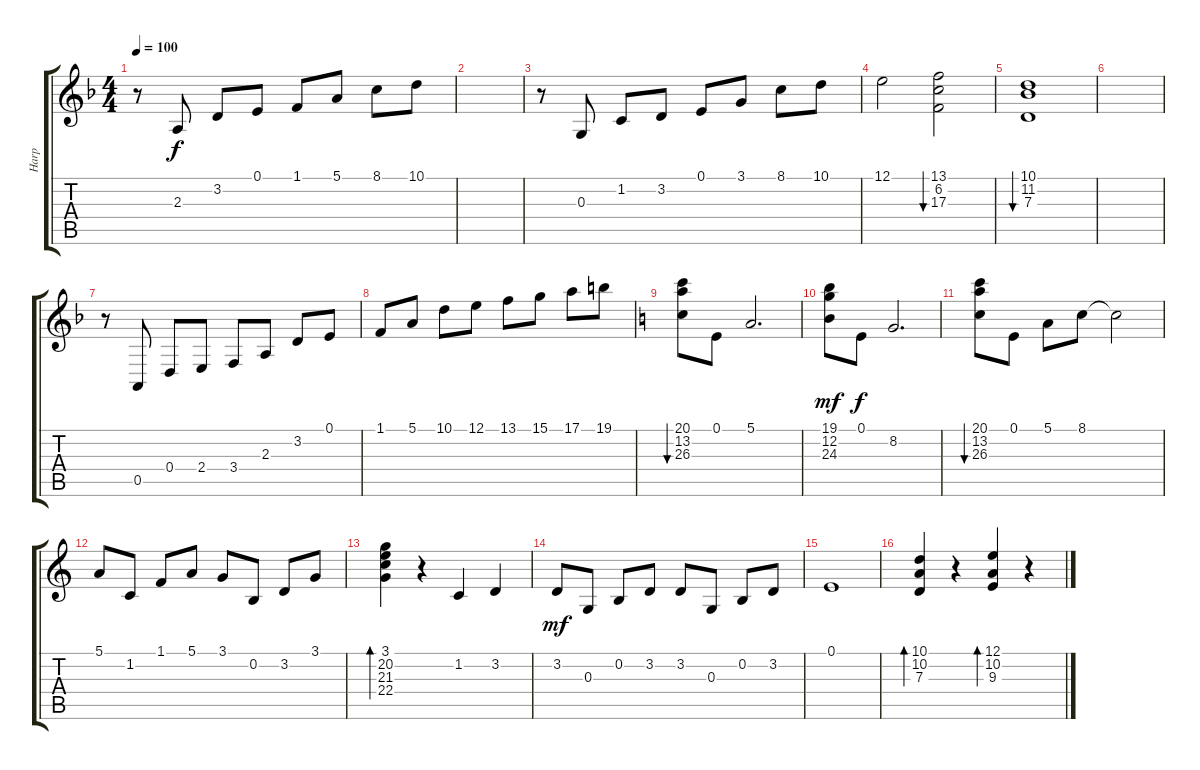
\track ("Harp" "Harp") {instrument orchestralharp}
\staff {score tabs}
\tuning (E4 B3 G3 D3 A2 E2) {hide}
\ts (4 4)
\tempo 100
\clef g2
\ks dminor
r.8{dy f} 2.3.8 3.2.8 0.1.8 1.1.8 5.1.8 8.1.8 10.1.8 |
|
r.8 0.3.8 1.2.8 3.2.8 0.1.8 3.1.8 8.1.8 10.1.8 |
12.1.2 (13.1 6.2 17.3).2{bu 240} |
(10.1 11.2 7.3).1{bu 240} |
|
r.8 0.5.8 0.4.8 2.4.8 3.4.8 2.3.8 3.2.8 0.1.8 |
1.1.8 5.1.8 10.1.8 12.1.8 13.1.8 15.1.8 17.1.8 19.1.8 |
\ks aminor
(20.1 13.2 26.3).8{bu 240} 0.1.8 5.1.2{d} |
(19.1 12.2 24.3).8{dy mf} 0.1.8{dy f} 8.2.2{d} |
(20.1 13.2 26.3).8{bu 240} 0.1.8 5.1.8 8.1.8 8.1{t}.2 |
5.1.8 1.2.8 1.1.8 5.1.8 3.1.8 0.2.8 3.2.8 3.1.8 |
(3.1 20.2 21.3 22.4).4{bd 240} r.4 1.2.4 3.2.4 |
3.2.8{dy mf} 0.3.8 0.2.8 3.2.8 3.2.8 0.3.8 0.2.8 3.2.8 |
0.1.1 |
(10.1 10.2 7.3).4{bd 240} r.4 (12.1 10.2 9.3).4{bd 240} r.4
